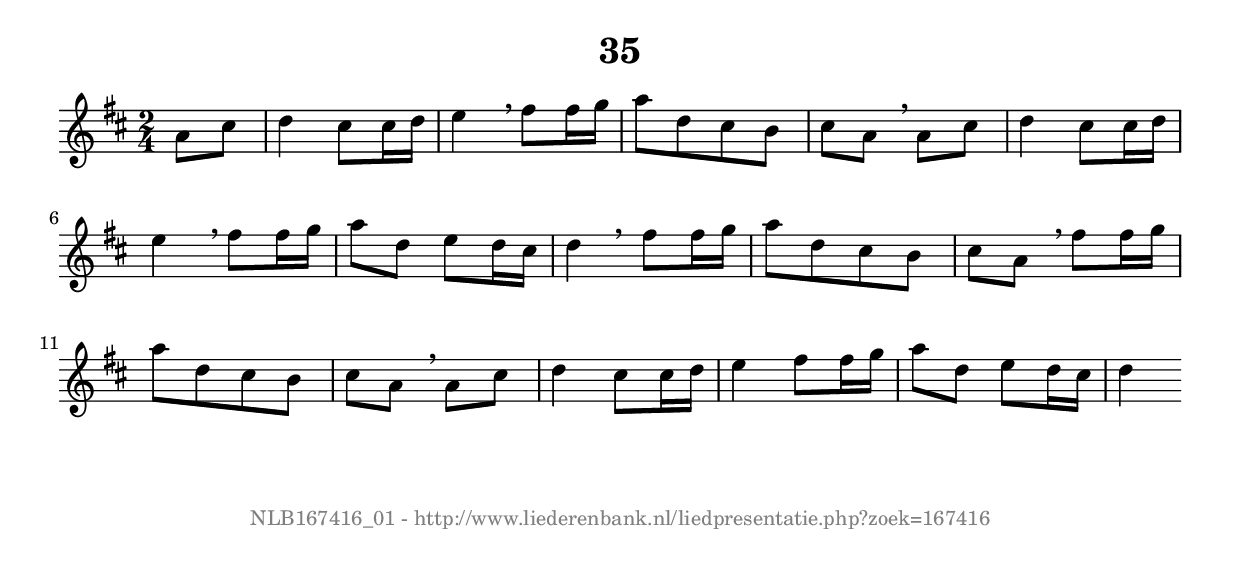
%
% produced by wce2krn 1.64 (7 June 2014)
%
\version"2.16"
#(append! paper-alist '(("long" . (cons (* 210 mm) (* 2000 mm)))))
#(set-default-paper-size "long")
sb = {\breathe}
mBreak = {\breathe }
bBreak = {\breathe }
x = {\once\override NoteHead #'style = #'cross }
gl=\glissando
itime={\override Staff.TimeSignature #'stencil = ##f }
ficta = {\once\set suggestAccidentals = ##t}
fine = {\once\override Score.RehearsalMark #'self-alignment-X = #1 \mark \markup {\italic{Fine}}}
dc = {\once\override Score.RehearsalMark #'self-alignment-X = #1 \mark \markup {\italic{D.C.}}}
dcf = {\once\override Score.RehearsalMark #'self-alignment-X = #1 \mark \markup {\italic{D.C. al Fine}}}
dcc = {\once\override Score.RehearsalMark #'self-alignment-X = #1 \mark \markup {\italic{D.C. al Coda}}}
ds = {\once\override Score.RehearsalMark #'self-alignment-X = #1 \mark \markup {\italic{D.S.}}}
dsf = {\once\override Score.RehearsalMark #'self-alignment-X = #1 \mark \markup {\italic{D.S. al Fine}}}
dsc = {\once\override Score.RehearsalMark #'self-alignment-X = #1 \mark \markup {\italic{D.S. al Coda}}}
pv = {\set Score.repeatCommands = #'((volta "1"))}
sv = {\set Score.repeatCommands = #'((volta "2"))}
tv = {\set Score.repeatCommands = #'((volta "3"))}
qv = {\set Score.repeatCommands = #'((volta "4"))}
xv = {\set Score.repeatCommands = #'((volta #f))}
\header{ tagline = ""
title = "35"
}
\score {{
\key d \major
\relative g'
{
\set melismaBusyProperties = #'()
\partial 32*8
\time 2/4
\tempo 4=120
\override Score.MetronomeMark #'transparent = ##t
\override Score.RehearsalMark #'break-visibility = #(vector #t #t #f)
a8 cis d4 cis8 cis16 d e4 \sb fis8 fis16 g a8[ d, cis b] cis a \mBreak
a8 cis d4 cis8 cis16 d e4 \sb fis8 fis16 g a8 d, e d16 cis d4 \bar":|:" \bBreak
fis8 fis16 g a8[ d, cis b] cis a \sb fis'8 fis16 g a8[ d, cis b] cis a \mBreak
a8 cis d4 cis8 cis16 d e4 fis8 fis16 g a8 d, e d16 cis d4 \bar":|:"
 }}
 \midi { }
 \layout {
            indent = 0.0\cm
}
}
\markup { \vspace #0 } \markup { \with-color #grey \fill-line { \center-column { \smaller "NLB167416_01 - http://www.liederenbank.nl/liedpresentatie.php?zoek=167416" } } }
